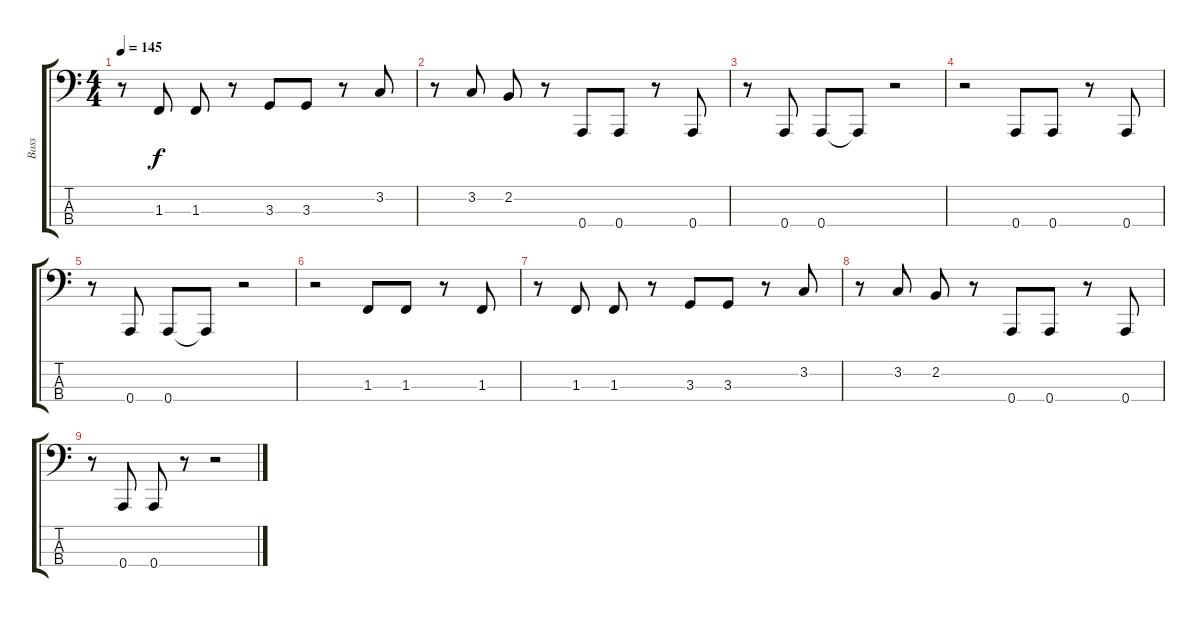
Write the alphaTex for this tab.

\track ("Bass" "Bass") {instrument electricbasspick}
\staff {score tabs}
\tuning (D2 A1 E1 A0) {hide}
\ts (4 4)
\tempo 145
\clef f4
\ks c
r.8{dy f} 1.3.8 1.3.8 r.8 3.3.8 3.3.8 r.8 3.2.8 |
r.8 3.2.8 2.2.8 r.8 0.4.8 0.4.8 r.8 0.4.8 |
r.8 0.4.8 0.4.8 0.4{t}.8 r.2 |
r.2 0.4.8 0.4.8 r.8 0.4.8 |
r.8 0.4.8 0.4.8 0.4{t}.8 r.2 |
r.2 1.3.8 1.3.8 r.8 1.3.8 |
r.8 1.3.8 1.3.8 r.8 3.3.8 3.3.8 r.8 3.2.8 |
r.8 3.2.8 2.2.8 r.8 0.4.8 0.4.8 r.8 0.4.8 |
r.8 0.4.8 0.4.8 r.8 r.2
